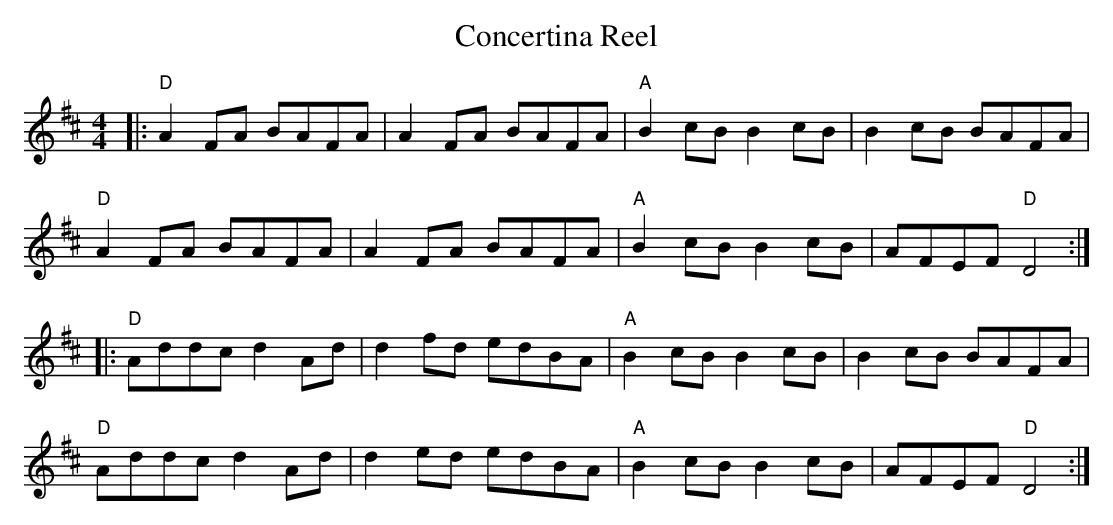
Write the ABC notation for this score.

X:1
T: Concertina Reel
M: 4/4
L: 1/8
K: D
|: "D"A2FA BAFA | A2FA BAFA | "A"B2cB B2cB | B2cB BAFA |
"D"A2FA BAFA | A2FA BAFA | "A"B2cB B2cB | AFEF "D"D4 :|
|: "D"Addc d2Ad | d2fd edBA | "A"B2cB B2cB | B2cB BAFA |
"D"Addc d2Ad | d2ed edBA | "A"B2cB B2cB | AFEF "D"D4 :|
